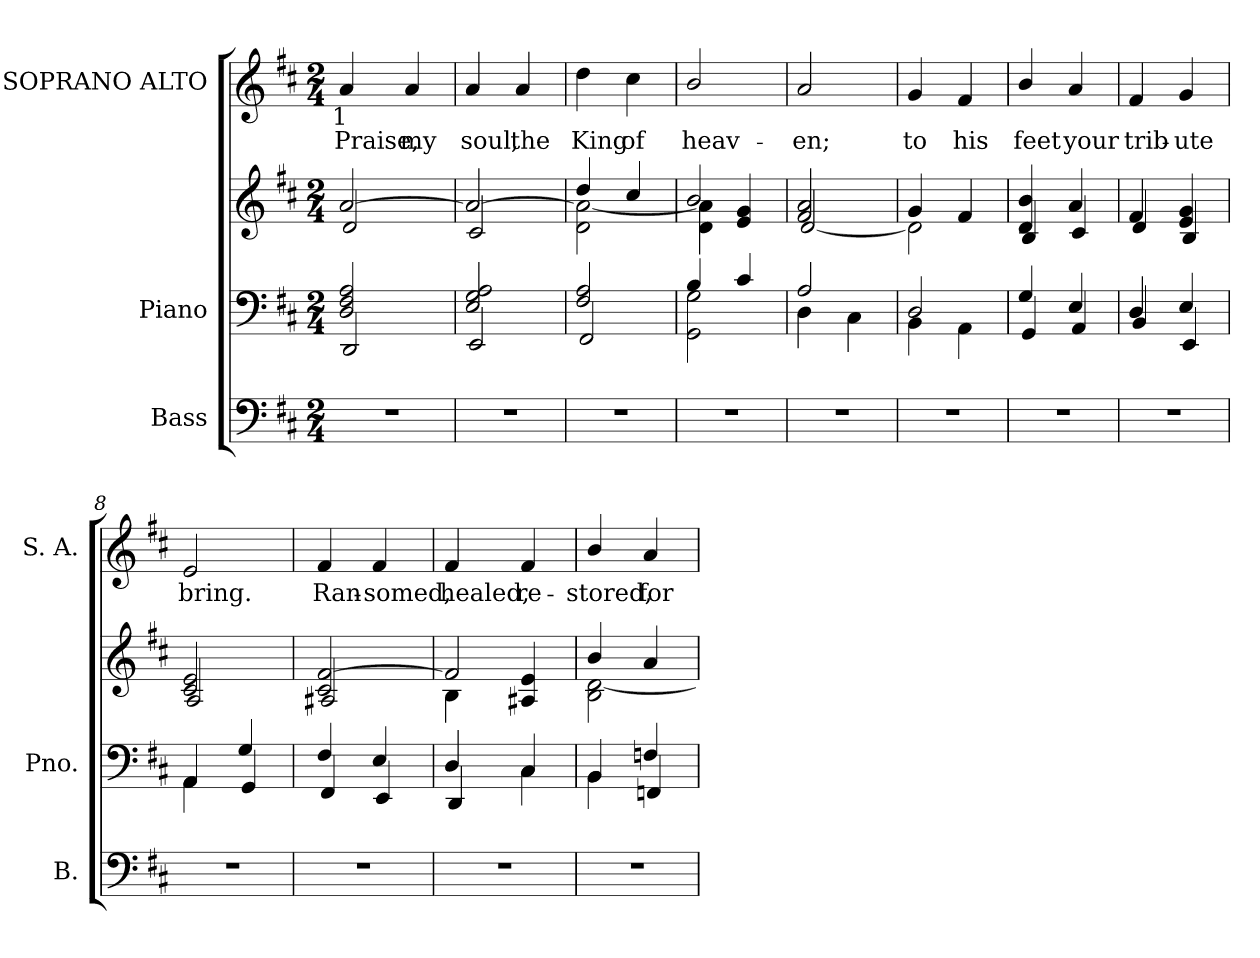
**kern	**kern	**kern	**kern	**text
*part3	*part2	*part2	*part1	*part1
*staff4	*staff3	*staff2	*staff1	*staff1
*I"Bass	*I"Piano	*	*I"SOPRANO ALTO	*
*I'B.	*I'Pno.	*	*I'S. A.	*
!!LO:PB:g=z
*clefF4	*clefF4	*clefG2	*clefG2	*
*k[f#c#]	*k[f#c#]	*k[f#c#]	*k[f#c#]	*
*D:	*D:	*D:	*D:	*
*M2/4	*M2/4	*M2/4	*M2/4	*
=	=	=	=	=
!LO:N:vis=1	!	!	!	!
*	*^	*^	*	*
!	!	!	!	!	!LO:TX:b:cj:t=1	!
!	!	!	!	!	!	!LO:LY:b:color=#000000
2r	2Di/ 2F#i 2Ai	2DDi/	[2ai/	2di/	4ai/	Praise,
!	!	!	!	!	!	!LO:LY:b:color=#000000
.	.	.	.	.	4ai/	my
=1	=1	=1	=1	=1	=1	=1
!LO:N:vis=1	!	!	!	!	!	!
!	!	!	!	!	!	!LO:LY:b:color=#000000
2r	2Ei/ 2Gi 2Ai	2EEi/	2ai/_	2c#i/	4ai/	soul,
!	!	!	!	!	!	!LO:LY:b:color=#000000
.	.	.	.	.	4ai/	the
=2	=2	=2	=2	=2	=2	=2
!LO:N:vis=1	!	!	!	!	!	!
!	!	!	!	!	!	!LO:LY:b:color=#000000
2r	2F#i/ 2Ai	2FF#i/	4ddi/	2di\ 2ai_	4ddi\	King
!	!	!	!	!	!	!LO:LY:b:color=#000000
.	.	.	4cc#i/	.	4cc#i\	of
*	*v	*v	*	*	*	*
=3	=3	=3	=3	=3	=3
!LO:N:vis=1	!	!	!	!	!
*	*^	*	*	*	*
*	*	*^	*	*	*	*
!	!	!	!	!	!	!	!LO:LY:b:color=#000000
2r	4Bi/	2GGi\ 2Gi	4ryy	2bi/	4di\ 4ai]	2bi/	heav-
.	4ryy	.	4c#i/	.	4ei/ 4gi	.	.
=4	=4	=4	=4	=4	=4	=4	=4
!LO:N:vis=1	!	!	!	!	!	!	!
*	*	*v	*v	*	*	*	*
*	*	*^	*	*	*	*
!	!	!	!	!	!	!	!LO:LY:b:color=#000000
*	*	*v	*v	*	*	*	*
2r	2Ai/	4Di\	2f#i/ 2ai	[2di/	2ai/	-en;
.	.	4C#i\	.	.	.	.
=5	=5	=5	=5	=5	=5	=5
!LO:N:vis=1	!	!	!	!	!	!
!	!	!	!	!	!	!LO:LY:b:color=#000000
2r	2Di/	4BBi\	4gi/	2di\]	4gi/	to
!	!	!	!	!	!	!LO:LY:b:color=#000000
.	.	4AAi\	4f#i/	.	4f#i/	his
=6	=6	=6	=6	=6	=6	=6
!LO:N:vis=1	!	!	!	!	!	!
!	!	!	!	!	!	!LO:LY:b:color=#000000
2r	4Gi/	4GGi/	4di/ 4bi	4Bi/	4bi/	feet
!	!	!	!	!	!	!LO:LY:b:color=#000000
.	4Ei/	4AAi/	4ai/	4c#i/	4ai/	your
!!LO:LB:g=z
=7	=7	=7	=7	=7	=7	=7
!LO:N:vis=1	!	!	!	!	!	!
!	!	!	!	!	!	!LO:LY:b:color=#000000
2r	4Di/	4BBi/	4f#i/	4di/	4f#i/	trib-
!	!	!	!	!	!	!LO:LY:b:color=#000000
.	4Ei/	4EEi/	4ei/ 4gi	4Bi/	4gi/	-ute
=8	=8	=8	=8	=8	=8	=8
!LO:N:vis=1	!	!	!	!	!	!
!	!	!	!	!	!	!LO:LY:b:color=#000000
2r	4AAi/	4AAi\	2c#i/ 2ei	2Ai/	2ei/	bring.
.	4Gi/	4GGi/	.	.	.	.
=9	=9	=9	=9	=9	=9	=9
!LO:N:vis=1	!	!	!	!	!	!
!	!	!	!	!	!	!LO:LY:b:color=#000000
2r	4F#i/	4FF#i/	2c#i/ [2f#i	2A#Xi/	4f#i/	Ran-
!	!	!	!	!	!	!LO:LY:b:color=#000000
.	4Ei/	4EEi/	.	.	4f#i/	-somed,
=10	=10	=10	=10	=10	=10	=10
!LO:N:vis=1	!	!	!	!	!	!
!	!	!	!	!	!	!LO:LY:b:color=#000000
2r	4Di/	4DDi/	2f#i/]	4Bi\	4f#i/	healed,
!	!	!	!	!	!	!LO:LY:b:color=#000000
.	4C#i/	4C#i\	.	4A#Xi/ 4ei	4f#i/	re-
=11	=11	=11	=11	=11	=11	=11
!LO:N:vis=1	!	!	!	!	!	!
!	!	!	!	!	!	!LO:LY:b:color=#000000
2r	4BBi/	4BBi\	4bi/	2Bi\ [2di	4bi/	-stored,
!	!	!	!	!	!	!LO:LY:b:color=#000000
.	4Fni/	4FFni/	4ai/	.	4ai/	for-
*	*v	*v	*	*	*	*
*	*	*v	*v	*	*
=	=	=	=	=
*-	*-	*-	*-	*-
